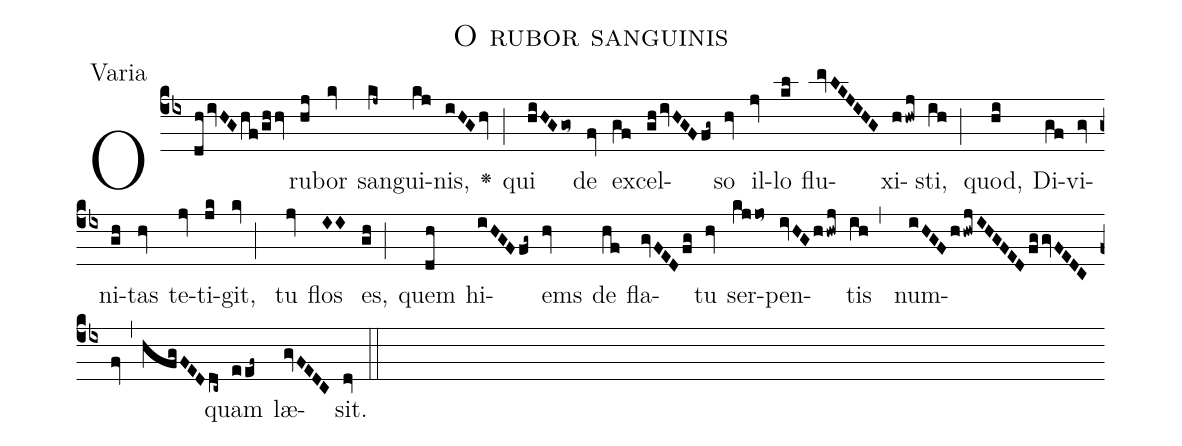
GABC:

name:O rubor sanguinis;
office-part:Varia;
%%
(cb4)O(dhivHGhf/ghhv) ru(hj)bor(kv) san(kj~)gui(kj)nis,(iHGhv) <v>\greheightstar</v>(;) qui(hiHGgo~) de(fv) ex(gf)cel(gh/ivHGFfg~)so(hv) il(jv)lo(kl) flu(mvLKJIHG)xi(hhwj)sti,(ih;) quod,(hi) Di(gf)vi(gv)ni(gh)tas(hv) te(jv)ti(jk)git,(kv;) tu(jv) flos(II) es,(gh;) quem(dh) hi(iHGFfg~)ems(hv) de(hf) fla(gvFEDfg)tu(hv) ser(kjjo~)pen(ivHGhhwj)tis(ih,) num(iHGFhhwjIHGFEDfggvFEDCfv,hfgFEDdc~)quam(eef~) læ(gvFEDC)sit.(dv::)
